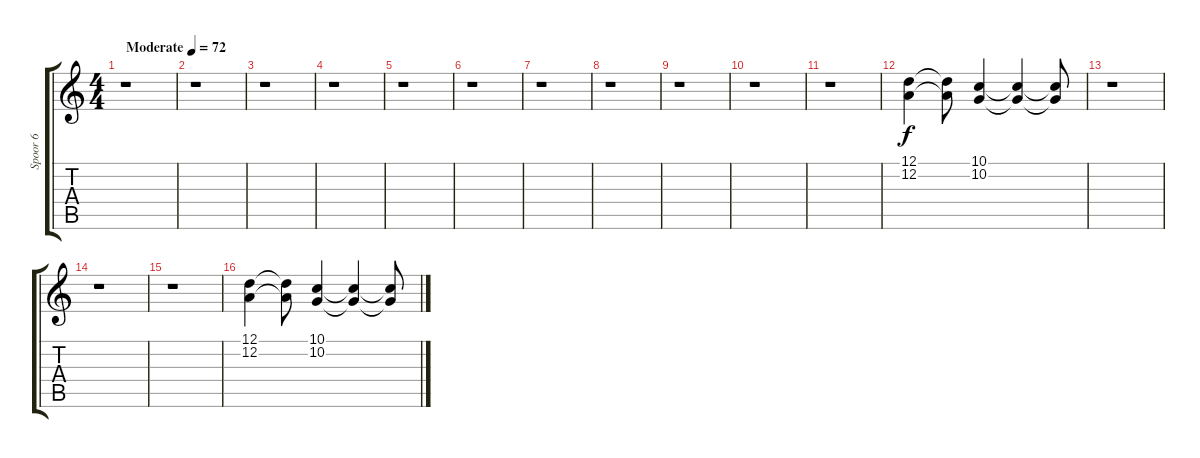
\track ("Spoor 6" "Spoor 6") {instrument violin}
\staff {score tabs}
\tuning (D4 A3 F3 C3 G2 D2) {hide}
\ts (4 4)
\tempo (72 "Moderate")
\clef g2
\ks c
r.1{dy f instrument violin} |
r.1 |
r.1 |
r.1 |
r.1 |
r.1 |
r.1 |
r.1 |
r.1 |
r.1 |
r.1 |
(12.1 12.2).4 (12.1{t} 12.2{t}).8 (10.1 10.2).4 (10.1{t} 10.2{t}).4 (10.1{t} 10.2{t}).8 |
r.1 |
r.1 |
r.1 |
(12.1 12.2).4 (12.1{t} 12.2{t}).8 (10.1 10.2).4 (10.1{t} 10.2{t}).4 (10.1{t} 10.2{t}).8
